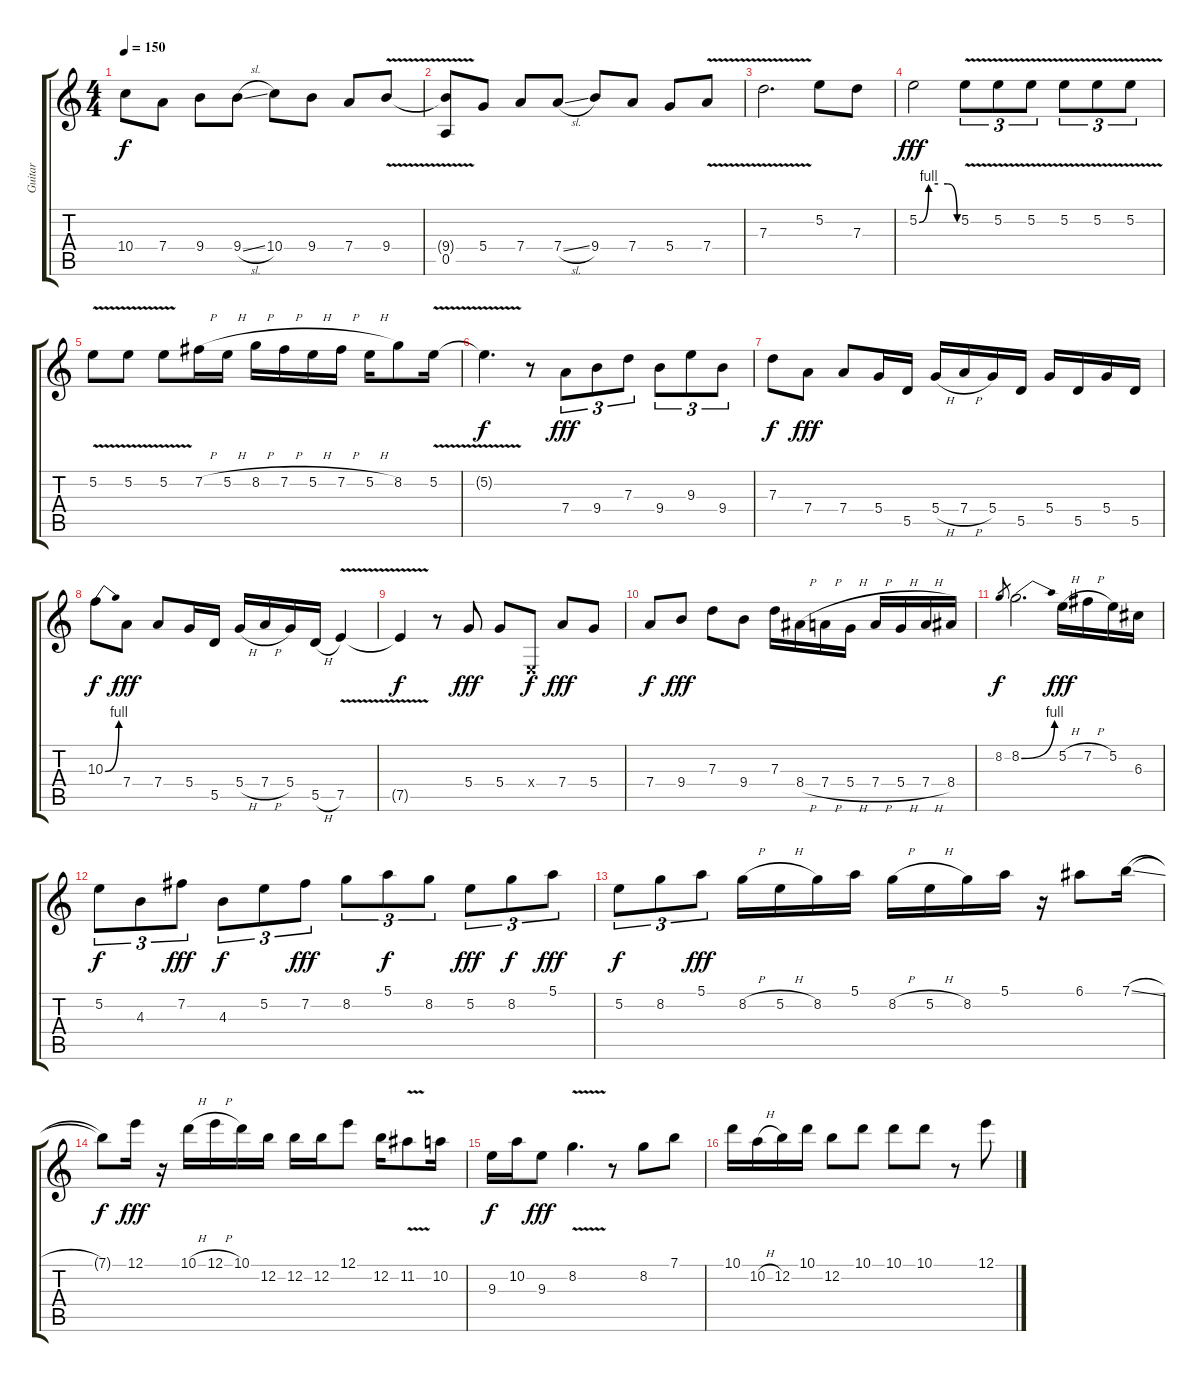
\track ("Guitar" "Guitar") {instrument distortionguitar}
\staff {score tabs}
\tuning (E4 B3 G3 D3 A2 E2) {hide}
\ts (4 4)
\tempo 150
\clef g2
\ks c
10.4{t}.8{dy f} 7.4.8 9.4.8 9.4{sl}.8 10.4.8 9.4.8 7.4.8 9.4{v}.8 |
(9.4{t} 0.5{v}).8 5.4.8 7.4.8 7.4{sl}.8 9.4.8 7.4.8 5.4.8 7.4{v}.8 |
7.3{v}.2{d instrument overdrivenguitar} 5.2.8 7.3.8 |
5.2{be (custom 0 0 15 4 30 4 45 4 60 0)}.2{dy fff} 5.2{v}.8{tu (3 2)} 5.2{v}.8{tu (3 2)} 5.2{v}.8{tu (3 2)} 5.2{v}.8{tu (3 2)} 5.2{v}.8{tu (3 2)} 5.2{v}.8{tu (3 2)} |
5.2{v}.8 5.2{v}.8 5.2{v}.8 7.2{h}.16 5.2{h}.16 8.2{h}.16 7.2{h}.16 5.2{h}.16 7.2{h}.16 5.2{h}.16 8.2.8 5.2{v}.16 |
5.2{t}.4{d dy f} r.8 7.4.8{tu (3 2) dy fff} 9.4.8{tu (3 2)} 7.3.8{tu (3 2)} 9.4.8{tu (3 2)} 9.3.8{tu (3 2)} 9.4.8{tu (3 2)} |
7.3.8{dy f} 7.4.8{dy fff} 7.4.8 5.4.16 5.5.16 5.4{h}.16 7.4{h}.16 5.4.16 5.5.16 5.4.16 5.5.16 5.4.16 5.5.16 |
10.3{be (bend 0 0 60 4)}.8{dy f} 7.4.8{dy fff} 7.4.8 5.4.16 5.5.16 5.4{h}.16 7.4{h}.16 5.4.16 5.5{h}.16 7.5{v}.4 |
7.5{t}.4{dy f} r.8 5.4.8{dy fff} 5.4.8 -10.4{x}.8{dy f} 7.4.8{dy fff} 5.4.8 |
7.4.8{dy f} 9.4.8{dy fff} 7.3.8 9.4.8 7.3.16 8.4{h}.16 7.4{h}.16 5.4{h}.16 7.4{h}.16 5.4{h}.16 7.4{h}.16 8.4.16 |
8.2.8{gr dy f} 8.2{be (bend 0 0 60 4)}.2{d} 5.2{h}.16{dy fff} 7.2{h}.16 5.2.16 6.3.16 |
5.2.8{tu (3 2) dy f} 4.3.8{tu (3 2)} 7.2.8{tu (3 2) dy fff} 4.3.8{tu (3 2) dy f} 5.2.8{tu (3 2)} 7.2.8{tu (3 2) dy fff} 8.2.8{tu (3 2)} 5.1.8{tu (3 2) dy f} 8.2.8{tu (3 2)} 5.2.8{tu (3 2) dy fff} 8.2.8{tu (3 2) dy f} 5.1.8{tu (3 2) dy fff} |
5.2.8{tu (3 2) dy f} 8.2.8{tu (3 2)} 5.1.8{tu (3 2) dy fff} 8.2{h}.16 5.2{h}.16 8.2.16 5.1.16 8.2{h}.16 5.2{h}.16 8.2.16 5.1.16 r.16 6.1.8 7.1{sl}.16 |
7.1{t}.8{dy f} 12.1.16{dy fff} r.16 10.1{h}.16 12.1{h}.16 10.1.16 12.2.16 12.2.16 12.2.16 12.1.8 12.2.16 11.2{v}.8 10.2.16 |
9.3.16{dy f} 10.2.16 9.3.8{dy fff} 8.2{v}.4{d} r.8 8.2.8 7.1.8 |
10.1.16 10.2{h}.16 12.2.16 10.1.16 12.2.8 10.1.8 10.1.8 10.1.8 r.8 12.1.8
